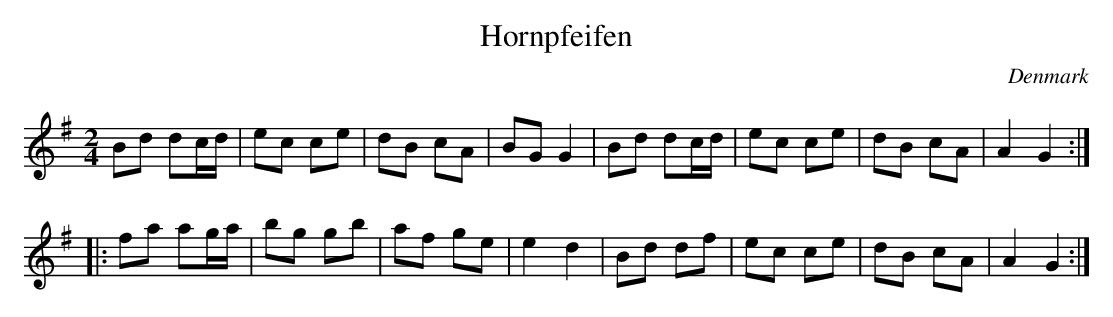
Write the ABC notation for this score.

X:1
T:Hornpfeifen
L:1/8
M:2/4
O:Denmark
K:G major
Bd dc/d/ | ec ce | dB cA | BG G2 | \
Bd dc/d/ | ec ce | dB cA | A2 G2 :|
|:\
fa ag/a/ | bg gb | af ge | e2d2 |\
Bd df | ec ce | dB cA | A2G2 :|
